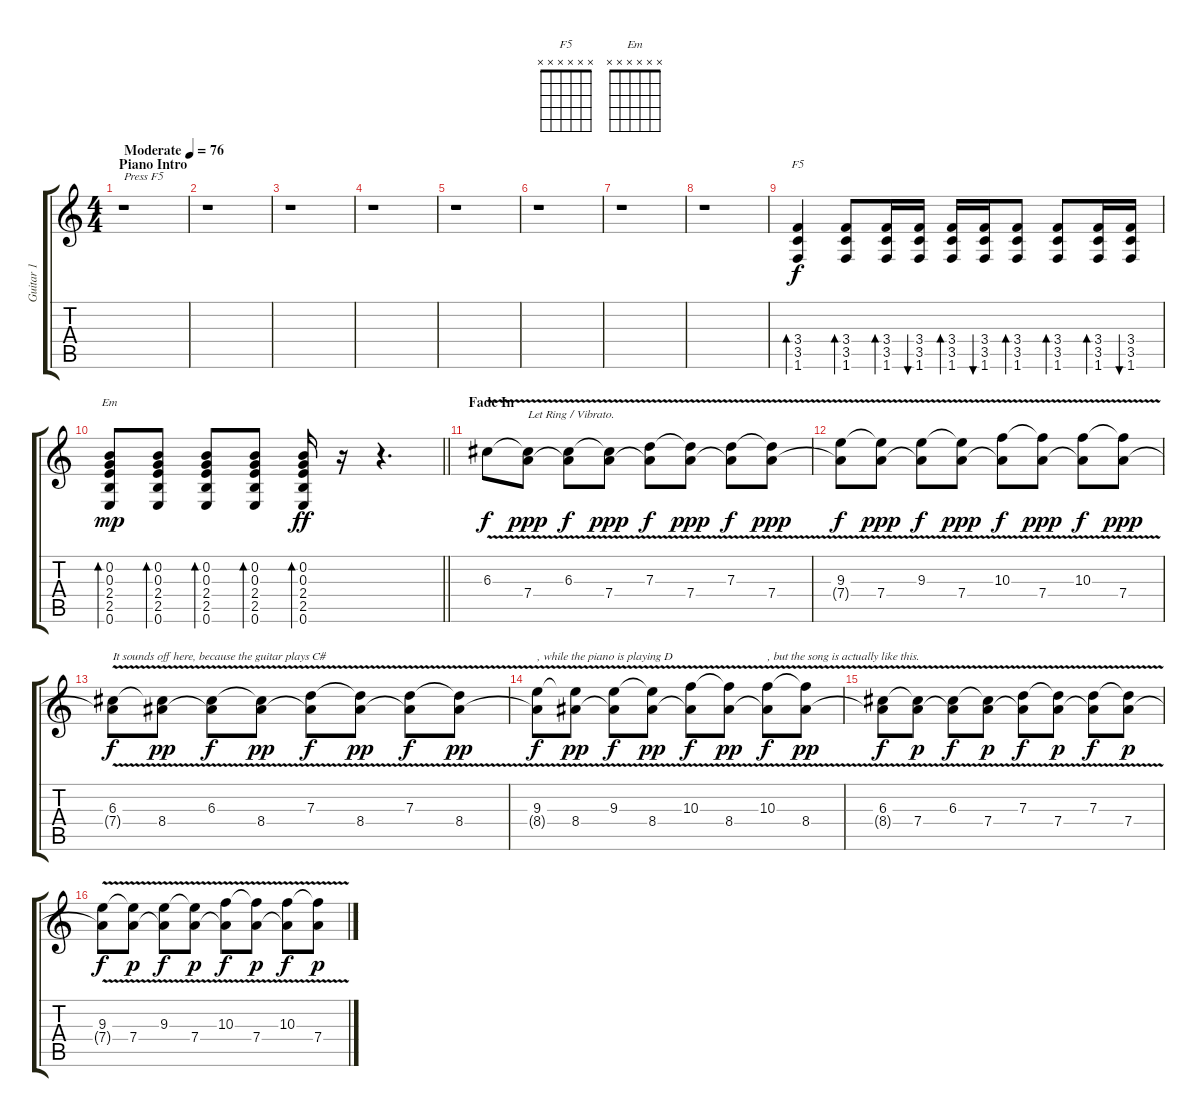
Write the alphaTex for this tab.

\track ("Guitar 1" "Guitar 1") {instrument acousticguitarsteel}
\staff {score tabs}
\tuning (E4 B3 G3 D3 A2 E2) {hide}
\chord ("F5" x x x x x x)
\chord ("Em" x x x x x x)
\ts (4 4)
\section ("" "Piano Intro")
\tempo (76 "Moderate")
\clef g2
\ks c
r.1{txt "Press F5" dy f instrument acousticguitarsteel} |
r.1 |
r.1 |
r.1 |
r.1 |
r.1 |
r.1 |
r.1 |
(3.4 3.5 1.6).4{bd 60 ch "F5"} (3.4 3.5 1.6).8{bd 60} (3.4 3.5 1.6).16{bd 60} (3.4 3.5 1.6).16{bu 60} (3.4 3.5 1.6).16{bd 60} (3.4 3.5 1.6).16{bu 60} (3.4 3.5 1.6).8{bd 60} (3.4 3.5 1.6).8{bd 60} (3.4 3.5 1.6).16{bd 60} (3.4 3.5 1.6).16{bu 60} |
\barLineRight lightlight
(0.2 0.3 2.4 2.5 0.6).8{bd 30 ch "Em" dy mp volume 8} (0.2 0.3 2.4 2.5 0.6).8{bd 30} (0.2 0.3 2.4 2.5 0.6).8{bd 30} (0.2 0.3 2.4 2.5 0.6).8{bd 30} (0.2 0.3 2.4 2.5 0.6).16{bd 30 dy ff} r.16 r.4{d} |
\section ("" "Fade In")
6.3{v}.8{dy f volume 5 instrument electricguitarjazz} (6.3{t} 7.4{v}).8{txt "Let Ring / Vibrato." dy ppp} (6.3{v} 7.4{t}).8{dy f} (6.3{t} 7.4{v}).8{dy ppp} (7.3{v} 7.4{t}).8{dy f} (7.3{t} 7.4{v}).8{dy ppp} (7.3{v} 7.4{t}).8{dy f} (7.3{t} 7.4{v}).8{dy ppp} |
(9.3{v} 7.4{t}).8{dy f} (9.3{t} 7.4{v}).8{dy ppp} (9.3{v} 7.4{t}).8{dy f} (9.3{t} 7.4{v}).8{dy ppp} (10.3{v} 7.4{t}).8{dy f} (10.3{t} 7.4{v}).8{dy ppp} (10.3{v} 7.4{t}).8{dy f} (10.3{t} 7.4{v}).8{dy ppp} |
(6.3{v} 7.4{t}).8{txt "It sounds off here, because the guitar plays C#" dy f} (6.3{t} 8.4{v}).8{dy pp} (6.3{v} 8.4{t}).8{dy f} (6.3{t} 8.4{v}).8{dy pp} (7.3{v} 8.4{t}).8{dy f} (7.3{t} 8.4{v}).8{dy pp} (7.3{v} 8.4{t}).8{dy f} (7.3{t} 8.4{v}).8{dy pp} |
(9.3{v} 8.4{t}).8{txt ", while the piano is playing D" dy f} (9.3{t} 8.4{v}).8{dy pp} (9.3{v} 8.4{t}).8{dy f} (9.3{t} 8.4{v}).8{dy pp} (10.3{v} 8.4{t}).8{dy f} (10.3{t} 8.4{v}).8{dy pp} (10.3{v} 8.4{t}).8{txt ", but the song is actually like this." dy f} (10.3{t} 8.4{v}).8{dy pp} |
(6.3{v} 8.4{t}).8{dy f} (6.3{t} 7.4{v}).8{dy p} (6.3{v} 7.4{t}).8{dy f} (6.3{t} 7.4{v}).8{dy p} (7.3{v} 7.4{t}).8{dy f} (7.3{t} 7.4{v}).8{dy p} (7.3{v} 7.4{t}).8{dy f} (7.3{t} 7.4{v}).8{dy p} |
(9.3{v} 7.4{t}).8{dy f} (9.3{t} 7.4{v}).8{dy p} (9.3{v} 7.4{t}).8{dy f} (9.3{t} 7.4{v}).8{dy p} (10.3{v} 7.4{t}).8{dy f} (10.3{t} 7.4{v}).8{dy p} (10.3{v} 7.4{t}).8{dy f} (10.3{t} 7.4{v}).8{dy p}
